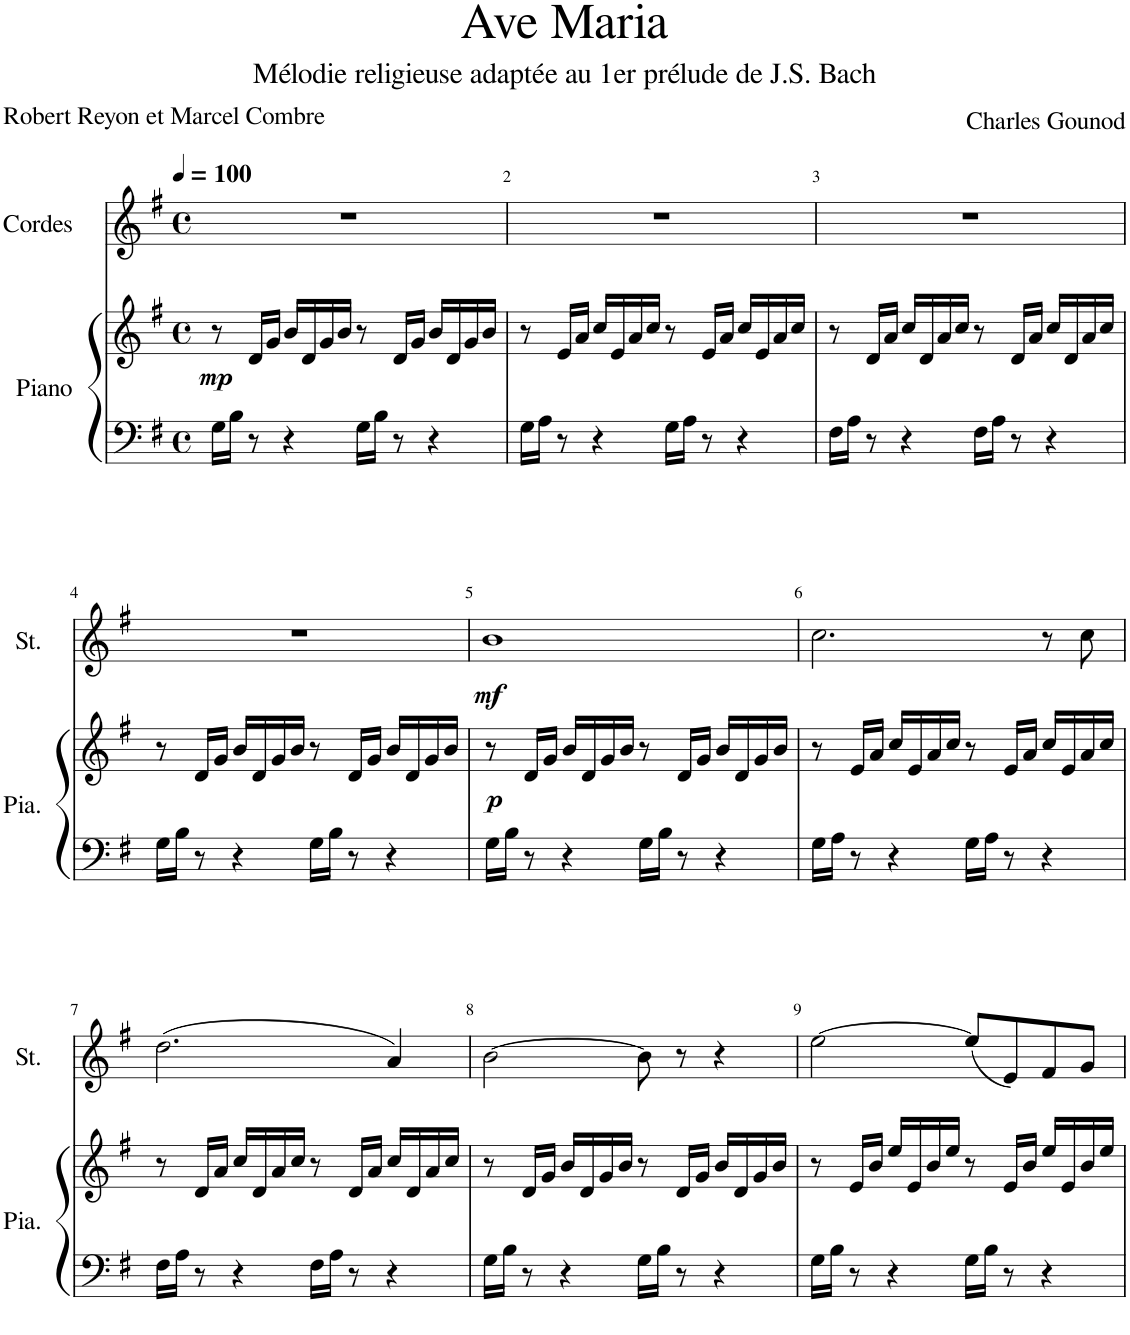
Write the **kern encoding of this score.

**kern	**kern	**dynam	**kern	**dynam
*part2	*part2	*part2	*part1	*part1
*staff3	*staff2	*staff2/3	*staff1	*staff1
*I"Piano	*	*	*I"Cordes	*
*I'Pia.	*	*	*	*
*clefF4	*clefG2	*	*clefG2	*
*k[f#]	*k[f#]	*	*k[f#]	*
*M4/4	*M4/4	*	*M4/4	*
*met(c)	*met(c)	*	*met(c)	*
*MM100	*MM100	*	*MM100	*
=1	=1	=1	=1	=1
!	!	!LO:DY:b	!	!
16G\LL	8r	mp	1r	.
16B\JJ	.	.	.	.
8r	16d/LL	.	.	.
.	16g/JJ	.	.	.
4r	16b/LL	.	.	.
.	16d/	.	.	.
.	16g/	.	.	.
.	16b/JJ	.	.	.
16G\LL	8r	.	.	.
16B\JJ	.	.	.	.
8r	16d/LL	.	.	.
.	16g/JJ	.	.	.
4r	16b/LL	.	.	.
.	16d/	.	.	.
.	16g/	.	.	.
.	16b/JJ	.	.	.
=2	=2	=2	=2	=2
16G\LL	8r	.	1r	.
16A\JJ	.	.	.	.
8r	16e/LL	.	.	.
.	16a/JJ	.	.	.
4r	16cc/LL	.	.	.
.	16e/	.	.	.
.	16a/	.	.	.
.	16cc/JJ	.	.	.
16G\LL	8r	.	.	.
16A\JJ	.	.	.	.
8r	16e/LL	.	.	.
.	16a/JJ	.	.	.
4r	16cc/LL	.	.	.
.	16e/	.	.	.
.	16a/	.	.	.
.	16cc/JJ	.	.	.
=3	=3	=3	=3	=3
16F#\LL	8r	.	1r	.
16A\JJ	.	.	.	.
8r	16d/LL	.	.	.
.	16a/JJ	.	.	.
4r	16cc/LL	.	.	.
.	16d/	.	.	.
.	16a/	.	.	.
.	16cc/JJ	.	.	.
16F#\LL	8r	.	.	.
16A\JJ	.	.	.	.
8r	16d/LL	.	.	.
.	16a/JJ	.	.	.
4r	16cc/LL	.	.	.
.	16d/	.	.	.
.	16a/	.	.	.
.	16cc/JJ	.	.	.
!!LO:LB:g=z
=4	=4	=4	=4	=4
16G\LL	8r	.	1r	.
16B\JJ	.	.	.	.
8r	16d/LL	.	.	.
.	16g/JJ	.	.	.
4r	16b/LL	.	.	.
.	16d/	.	.	.
.	16g/	.	.	.
.	16b/JJ	.	.	.
16G\LL	8r	.	.	.
16B\JJ	.	.	.	.
8r	16d/LL	.	.	.
.	16g/JJ	.	.	.
4r	16b/LL	.	.	.
.	16d/	.	.	.
.	16g/	.	.	.
.	16b/JJ	.	.	.
=5	=5	=5	=5	=5
!	!	!LO:DY:b	!	!LO:DY:b
16G\LL	8r	p	1b	mf
16B\JJ	.	.	.	.
8r	16d/LL	.	.	.
.	16g/JJ	.	.	.
4r	16b/LL	.	.	.
.	16d/	.	.	.
.	16g/	.	.	.
.	16b/JJ	.	.	.
16G\LL	8r	.	.	.
16B\JJ	.	.	.	.
8r	16d/LL	.	.	.
.	16g/JJ	.	.	.
4r	16b/LL	.	.	.
.	16d/	.	.	.
.	16g/	.	.	.
.	16b/JJ	.	.	.
=6	=6	=6	=6	=6
16G\LL	8r	.	2.cc\	.
16A\JJ	.	.	.	.
8r	16e/LL	.	.	.
.	16a/JJ	.	.	.
4r	16cc/LL	.	.	.
.	16e/	.	.	.
.	16a/	.	.	.
.	16cc/JJ	.	.	.
16G\LL	8r	.	.	.
16A\JJ	.	.	.	.
8r	16e/LL	.	.	.
.	16a/JJ	.	.	.
4r	16cc/LL	.	8r	.
.	16e/	.	.	.
.	16a/	.	8cc\	.
.	16cc/JJ	.	.	.
!!LO:LB:g=z
=7	=7	=7	=7	=7
16F#\LL	8r	.	(2.dd\	.
16A\JJ	.	.	.	.
8r	16d/LL	.	.	.
.	16a/JJ	.	.	.
4r	16cc/LL	.	.	.
.	16d/	.	.	.
.	16a/	.	.	.
.	16cc/JJ	.	.	.
16F#\LL	8r	.	.	.
16A\JJ	.	.	.	.
8r	16d/LL	.	.	.
.	16a/JJ	.	.	.
4r	16cc/LL	.	4a/)	.
.	16d/	.	.	.
.	16a/	.	.	.
.	16cc/JJ	.	.	.
=8	=8	=8	=8	=8
16G\LL	8r	.	[2b\	.
16B\JJ	.	.	.	.
8r	16d/LL	.	.	.
.	16g/JJ	.	.	.
4r	16b/LL	.	.	.
.	16d/	.	.	.
.	16g/	.	.	.
.	16b/JJ	.	.	.
16G\LL	8r	.	8b\]	.
16B\JJ	.	.	.	.
8r	16d/LL	.	8r	.
.	16g/JJ	.	.	.
4r	16b/LL	.	4r	.
.	16d/	.	.	.
.	16g/	.	.	.
.	16b/JJ	.	.	.
=9	=9	=9	=9	=9
16G\LL	8r	.	[2ee\	.
16B\JJ	.	.	.	.
8r	16e/LL	.	.	.
.	16b/JJ	.	.	.
4r	16ee/LL	.	.	.
.	16e/	.	.	.
.	16b/	.	.	.
.	16ee/JJ	.	.	.
16G\LL	8r	.	(8ee/L]	.
16B\JJ	.	.	.	.
8r	16e/LL	.	8e/)	.
.	16b/JJ	.	.	.
4r	16ee/LL	.	8f#/	.
.	16e/	.	.	.
.	16b/	.	8g/J	.
.	16ee/JJ	.	.	.
=	=	=	=	=
*-	*-	*-	*-	*-
